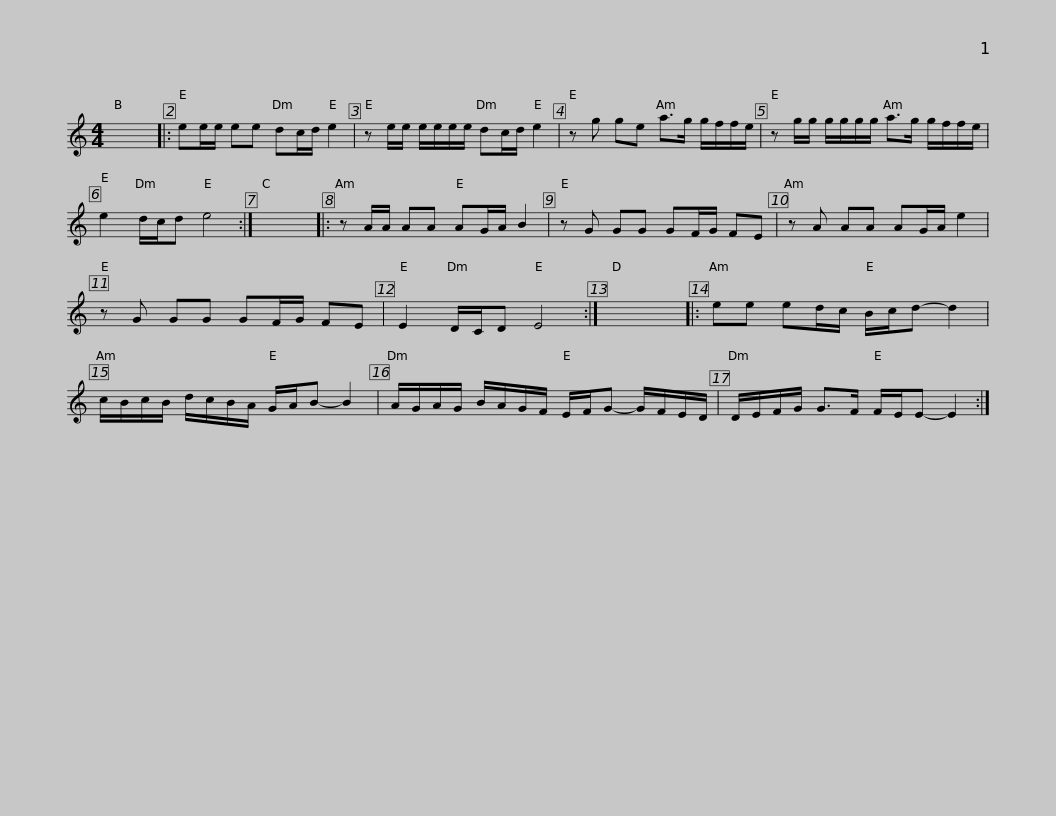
X:1
L:1/8
M:4/4
I:linebreak $
K:C
V:1 treble
V:1
 x8 |: ee/e/ ee dc/d/ e2 | z e/e/ e/e/e/e/ dc/d/ e2 | z g ge a>g g/f/f/e/ | z g/g/ g/g/g/g/ a>g g/f/f/e/ |$ %5
 e2 d/c/d e4 :| x8 |: z A/A/ AA AG/A/ B2 | z G GG GF/G/ FE | z A AA AG/A/ e2 | %10
 z G GG GF/G/ FE |$ E2 D/C/D E4 :| x8 |: ee ed/c/ B/c/d- d2 | c/B/c/B/ d/c/B/A/ G/A/B- B2 | %15
 A/G/A/G/ B/A/G/F/ E/F/G- G/F/E/D/ |$ D/E/F/G/ G>F F/E/E- E2 :| %17
